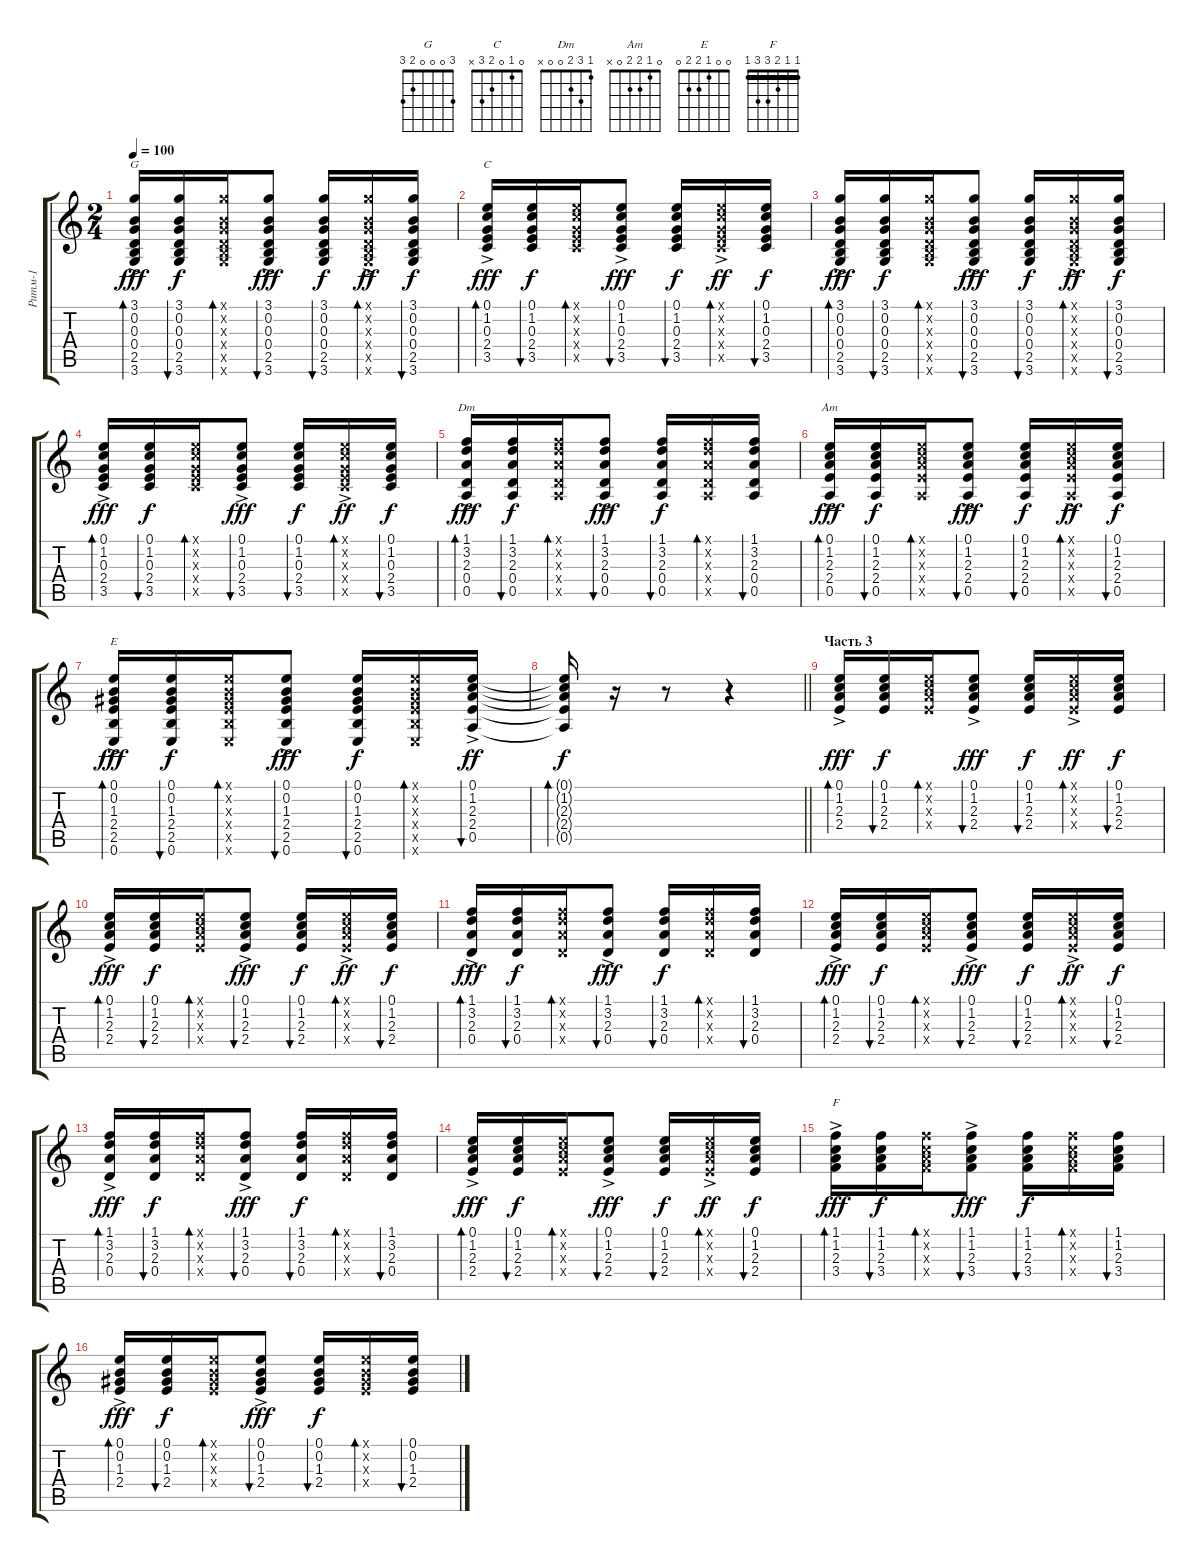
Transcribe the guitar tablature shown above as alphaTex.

\track ("Ритм-1" "Ритм-1") {instrument acousticguitarsteel}
\staff {score tabs}
\tuning (E4 B3 G3 D3 A2 E2) {hide}
\chord ("G" 3 0 0 0 2 3)
\chord ("C" 0 1 0 2 3 x)
\chord ("Dm" 1 3 2 0 0 x)
\chord ("Am" 0 1 2 2 0 x)
\chord ("E" 0 0 1 2 2 0)
\chord ("F" 1 1 2 3 3 1) {barre 1}
\ts (2 4)
\tempo 100
\clef g2
\ks c
(3.1{ac} 0.2{ac} 0.3{ac} 0.4{ac} 2.5{ac} 3.6).16{bd 30 ch "G" dy fff} (3.1 0.2 0.3 0.4 2.5 3.6).16{bu 30 dy f} (3.1{x} 0.2{x} 0.3{x} 0.4{x} 2.5{x} 3.6{x}).16{bd 30} (3.1{ac} 0.2{ac} 0.3{ac} 0.4{ac} 2.5{ac} 3.6).8{bu 30 dy fff} (3.1 0.2 0.3 0.4 2.5 3.6).16{bu 30 dy f} (3.1{ac x} 0.2{ac x} 0.3{ac x} 0.4{ac x} 2.5{ac x} 3.6{x}).16{bd 30 dy ff} (3.1 0.2 0.3 0.4 2.5 3.6).16{bu 30 dy f} |
(0.1{ac} 1.2{ac} 0.3{ac} 2.4{ac} 3.5{ac}).16{bd 30 ch "C" dy fff} (0.1 1.2 0.3 2.4 3.5).16{bu 30 dy f} (0.1{x} 1.2{x} 0.3{x} 2.4{x} 3.5{x}).16{bd 30} (0.1{ac} 1.2{ac} 0.3{ac} 2.4{ac} 3.5{ac}).8{bu 30 dy fff} (0.1 1.2 0.3 2.4 3.5).16{bu 60 dy f} (0.1{ac x} 1.2{ac x} 0.3{x} 2.4{ac x} 3.5{x}).16{bd 60 dy ff} (0.1 1.2 0.3 2.4 3.5).16{bu 60 dy f} |
(3.1{ac} 0.2{ac} 0.3{ac} 0.4{ac} 2.5{ac} 3.6).16{bd 30 dy fff} (3.1 0.2 0.3 0.4 2.5 3.6).16{bu 30 dy f} (3.1{x} 0.2{x} 0.3{x} 0.4{x} 2.5{x} 3.6{x}).16{bd 30} (3.1{ac} 0.2{ac} 0.3{ac} 0.4{ac} 2.5{ac} 3.6).8{bu 30 dy fff} (3.1 0.2 0.3 0.4 2.5 3.6).16{bu 30 dy f} (3.1{ac x} 0.2{ac x} 0.3{ac x} 0.4{ac x} 2.5{ac x} 3.6{x}).16{bd 30 dy ff} (3.1 0.2 0.3 0.4 2.5 3.6).16{bu 30 dy f} |
(0.1{ac} 1.2{ac} 0.3{ac} 2.4{ac} 3.5{ac}).16{bd 30 dy fff} (0.1 1.2 0.3 2.4 3.5).16{bu 30 dy f} (0.1{x} 1.2{x} 0.3{x} 2.4{x} 3.5{x}).16{bd 30} (0.1{ac} 1.2{ac} 0.3{ac} 2.4{ac} 3.5{ac}).8{bu 30 dy fff} (0.1 1.2 0.3 2.4 3.5).16{bu 60 dy f} (0.1{ac x} 1.2{ac x} 0.3{x} 2.4{ac x} 3.5{x}).16{bd 60 dy ff} (0.1 1.2 0.3 2.4 3.5).16{bu 60 dy f} |
(1.1{ac} 3.2{ac} 2.3{ac} 0.4{ac} 0.5{ac}).16{bd 30 ch "Dm" dy fff} (1.1 3.2 2.3 0.4 0.5).16{bu 30 dy f} (1.1{x} 3.2{x} 2.3{x} 0.4{x} 0.5{x}).16{bd 30} (1.1{ac} 3.2{ac} 2.3{ac} 0.4{ac} 0.5{ac}).8{bu 30 dy fff} (1.1 3.2 2.3 0.4 0.5).16{bu 60 dy f} (1.1{x} 3.2{x} 2.3{x} 0.4{x} 0.5{x}).16{bd 60} (1.1 3.2 2.3 0.4 0.5).16{bu 60} |
(0.1{ac} 1.2{ac} 2.3{ac} 2.4{ac} 0.5{ac}).16{bd 30 ch "Am" dy fff} (0.1 1.2 2.3 2.4 0.5).16{bu 30 dy f} (0.1{x} 1.2{x} 2.3{x} 2.4{x} 0.5{x}).16{bd 30} (0.1{ac} 1.2{ac} 2.3{ac} 2.4{ac} 0.5{ac}).8{bu 30 dy fff} (0.1 1.2 2.3 2.4 0.5).16{bu 60 dy f} (0.1{ac x} 1.2{ac x} 2.3{ac x} 2.4{ac x} 0.5{ac x}).16{bd 60 dy ff} (0.1 1.2 2.3 2.4 0.5).16{bu 60 dy f} |
(0.1{ac} 0.2{ac} 1.3{ac} 2.4{ac} 2.5{ac} 0.6).16{bd 30 ch "E" dy fff} (0.1 0.2 1.3 2.4 2.5 0.6).16{bu 30 dy f} (0.1{x} 0.2{x} 1.3{x} 2.4{x} 2.5{x} 0.6{x}).16{bd 30} (0.1{ac} 0.2{ac} 1.3{ac} 2.4{ac} 2.5{ac} 0.6).8{bu 30 dy fff} (0.1 0.2 1.3 2.4 2.5 0.6).16{bu 30 dy f} (0.1{x} 0.2{x} 1.3{x} 2.4{x} 2.5{x} 0.6{x}).16{bd 30} (0.1{ac} 1.2{ac} 2.3{ac} 2.4{ac} 0.5{ac}).16{bu 30 dy ff} |
\barLineRight lightlight
(0.1{t} 1.2{t} 2.3{t} 2.4{t} 0.5{t}).16{bd 60 dy f} r.16 r.8 r.4 |
\section ("" "Часть 3")
(0.1{ac} 1.2{ac} 2.3{ac} 2.4{ac}).16{bd 30 dy fff} (0.1 1.2 2.3 2.4).16{bu 30 dy f} (0.1{x} 1.2{x} 2.3{x} 2.4{x}).16{bd 30} (0.1{ac} 1.2{ac} 2.3{ac} 2.4{ac}).8{bu 30 dy fff} (0.1 1.2 2.3 2.4).16{bu 60 dy f} (0.1{ac x} 1.2{ac x} 2.3{ac x} 2.4{ac x}).16{bd 60 dy ff} (0.1 1.2 2.3 2.4).16{bu 60 dy f} |
(0.1{ac} 1.2{ac} 2.3{ac} 2.4{ac}).16{bd 30 dy fff} (0.1 1.2 2.3 2.4).16{bu 30 dy f} (0.1{x} 1.2{x} 2.3{x} 2.4{x}).16{bd 30} (0.1{ac} 1.2{ac} 2.3{ac} 2.4{ac}).8{bu 30 dy fff} (0.1 1.2 2.3 2.4).16{bu 60 dy f} (0.1{ac x} 1.2{ac x} 2.3{ac x} 2.4{ac x}).16{bd 60 dy ff} (0.1 1.2 2.3 2.4).16{bu 60 dy f} |
(1.1{ac} 3.2{ac} 2.3{ac} 0.4{ac}).16{bd 30 dy fff} (1.1 3.2 2.3 0.4).16{bu 30 dy f} (1.1{x} 3.2{x} 2.3{x} 0.4{x}).16{bd 30} (1.1{ac} 3.2{ac} 2.3{ac} 0.4{ac}).8{bu 30 dy fff} (1.1 3.2 2.3 0.4).16{bu 60 dy f} (1.1{x} 3.2{x} 2.3{x} 0.4{x}).16{bd 60} (1.1 3.2 2.3 0.4).16{bu 60} |
(0.1{ac} 1.2{ac} 2.3{ac} 2.4{ac}).16{bd 30 dy fff} (0.1 1.2 2.3 2.4).16{bu 30 dy f} (0.1{x} 1.2{x} 2.3{x} 2.4{x}).16{bd 30} (0.1{ac} 1.2{ac} 2.3{ac} 2.4{ac}).8{bu 30 dy fff} (0.1 1.2 2.3 2.4).16{bu 60 dy f} (0.1{ac x} 1.2{ac x} 2.3{ac x} 2.4{ac x}).16{bd 60 dy ff} (0.1 1.2 2.3 2.4).16{bu 60 dy f} |
(1.1{ac} 3.2{ac} 2.3{ac} 0.4{ac}).16{bd 30 dy fff} (1.1 3.2 2.3 0.4).16{bu 30 dy f} (1.1{x} 3.2{x} 2.3{x} 0.4{x}).16{bd 30} (1.1{ac} 3.2{ac} 2.3{ac} 0.4{ac}).8{bu 30 dy fff} (1.1 3.2 2.3 0.4).16{bu 60 dy f} (1.1{x} 3.2{x} 2.3{x} 0.4{x}).16{bd 60} (1.1 3.2 2.3 0.4).16{bu 60} |
(0.1{ac} 1.2{ac} 2.3{ac} 2.4{ac}).16{bd 30 dy fff} (0.1 1.2 2.3 2.4).16{bu 30 dy f} (0.1{x} 1.2{x} 2.3{x} 2.4{x}).16{bd 30} (0.1{ac} 1.2{ac} 2.3{ac} 2.4{ac}).8{bu 30 dy fff} (0.1 1.2 2.3 2.4).16{bu 60 dy f} (0.1{ac x} 1.2{ac x} 2.3{ac x} 2.4{ac x}).16{bd 60 dy ff} (0.1 1.2 2.3 2.4).16{bu 60 dy f} |
(1.1{ac} 1.2{ac} 2.3{ac} 3.4{ac}).16{bd 30 ch "F" dy fff} (1.1 1.2 2.3 3.4).16{bu 30 dy f} (1.1{x} 1.2{x} 2.3{x} 3.4{x}).16{bd 60} (1.1{ac} 1.2{ac} 2.3{ac} 3.4{ac}).8{bu 30 dy fff} (1.1 1.2 2.3 3.4).16{bu 30 dy f} (1.1{x} 1.2{x} 2.3{x} 3.4{x}).16{bd 60} (1.1 1.2 2.3 3.4).16{bu 30} |
(0.1{ac} 0.2{ac} 1.3{ac} 2.4{ac}).16{bd 30 dy fff} (0.1 0.2 1.3 2.4).16{bu 30 dy f} (0.1{x} 0.2{x} 1.3{x} 2.4{x}).16{bd 30} (0.1{ac} 0.2{ac} 1.3{ac} 2.4{ac}).8{bu 30 dy fff} (0.1 0.2 1.3 2.4).16{bu 30 dy f} (0.1{x} 0.2{x} 1.3{x} 2.4{x}).16{bd 30} (0.1 0.2 1.3 2.4).16{bu 30}
